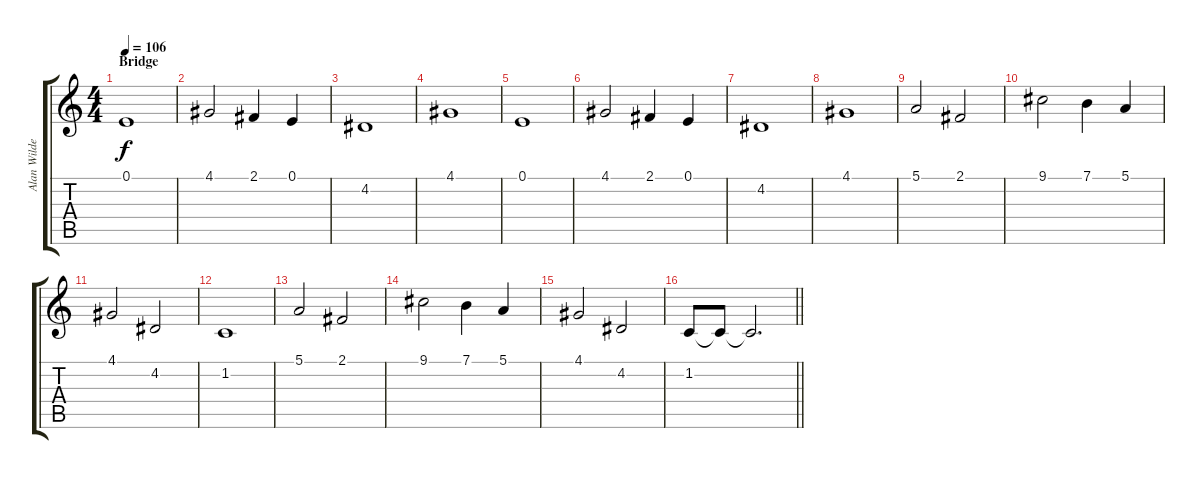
\track ("Alan Wilder - Keyboard IV" "Alan Wilde") {instrument frenchhorn}
\staff {score tabs}
\tuning (E4 B3 G3 D3 A2 E2) {hide}
\ts (4 4)
\section ("" "Bridge")
\tempo 106
\clef g2
\ks c
0.1.1{dy f volume 13 balance 12 instrument pad8sweep} |
4.1.2 2.1.4 0.1.4 |
4.2.1 |
4.1.1 |
0.1.1 |
4.1.2 2.1.4 0.1.4 |
4.2.1 |
4.1.1 |
5.1.2 2.1.2 |
9.1.2 7.1.4 5.1.4 |
4.1.2 4.2.2 |
1.2.1 |
5.1.2 2.1.2 |
9.1.2 7.1.4 5.1.4 |
4.1.2 4.2.2 |
\barLineRight lightlight
1.2.8 1.2{t}.8{volume 0} 1.2{t}.2{d}
